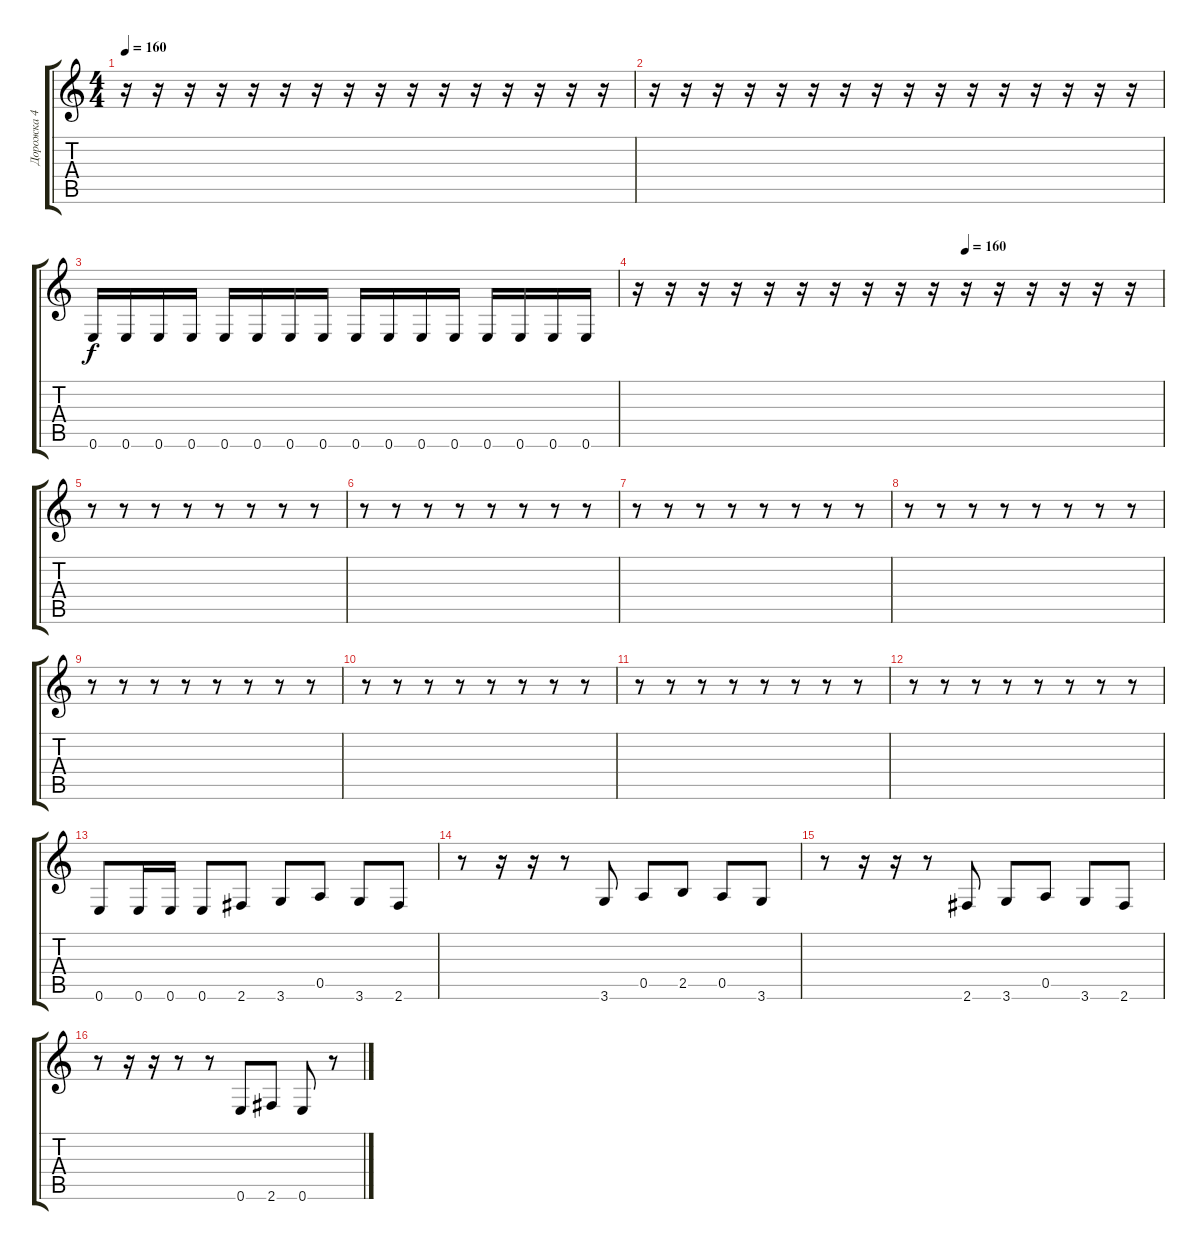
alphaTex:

\track ("Дорожка 4" "Дорожка 4") {instrument electricbasspick}
\staff {score tabs}
\tuning (E4 B3 G3 D3 A2 E2) {hide}
\ts (4 4)
\tempo 160
\clef g2
\ks c
r.16{dy f} r.16 r.16 r.16 r.16 r.16 r.16 r.16 r.16 r.16 r.16 r.16 r.16 r.16 r.16 r.16 |
r.16 r.16 r.16 r.16 r.16 r.16 r.16 r.16 r.16 r.16 r.16 r.16 r.16 r.16 r.16 r.16 |
0.6.16 0.6.16 0.6.16 0.6.16 0.6.16 0.6.16 0.6.16 0.6.16 0.6.16 0.6.16 0.6.16 0.6.16 0.6.16 0.6.16 0.6.16 0.6.16 |
\tempo (160 0.625)
r.16 r.16 r.16 r.16 r.16 r.16 r.16 r.16 r.16 r.16 r.16 r.16 r.16 r.16 r.16 r.16 |
r.8 r.8 r.8 r.8 r.8 r.8 r.8 r.8 |
r.8 r.8 r.8 r.8 r.8 r.8 r.8 r.8 |
r.8 r.8 r.8 r.8 r.8 r.8 r.8 r.8 |
r.8 r.8 r.8 r.8 r.8 r.8 r.8 r.8 |
r.8 r.8 r.8 r.8 r.8 r.8 r.8 r.8 |
r.8 r.8 r.8 r.8 r.8 r.8 r.8 r.8 |
r.8 r.8 r.8 r.8 r.8 r.8 r.8 r.8 |
r.8 r.8 r.8 r.8 r.8 r.8 r.8 r.8 |
0.6.8 0.6.16 0.6.16 0.6.8 2.6.8 3.6.8 0.5.8 3.6.8 2.6.8 |
r.8 r.16 r.16 r.8 3.6.8 0.5.8 2.5.8 0.5.8 3.6.8 |
r.8 r.16 r.16 r.8 2.6.8 3.6.8 0.5.8 3.6.8 2.6.8 |
r.8 r.16 r.16 r.8 r.8 0.6.8 2.6.8 0.6.8 r.8
